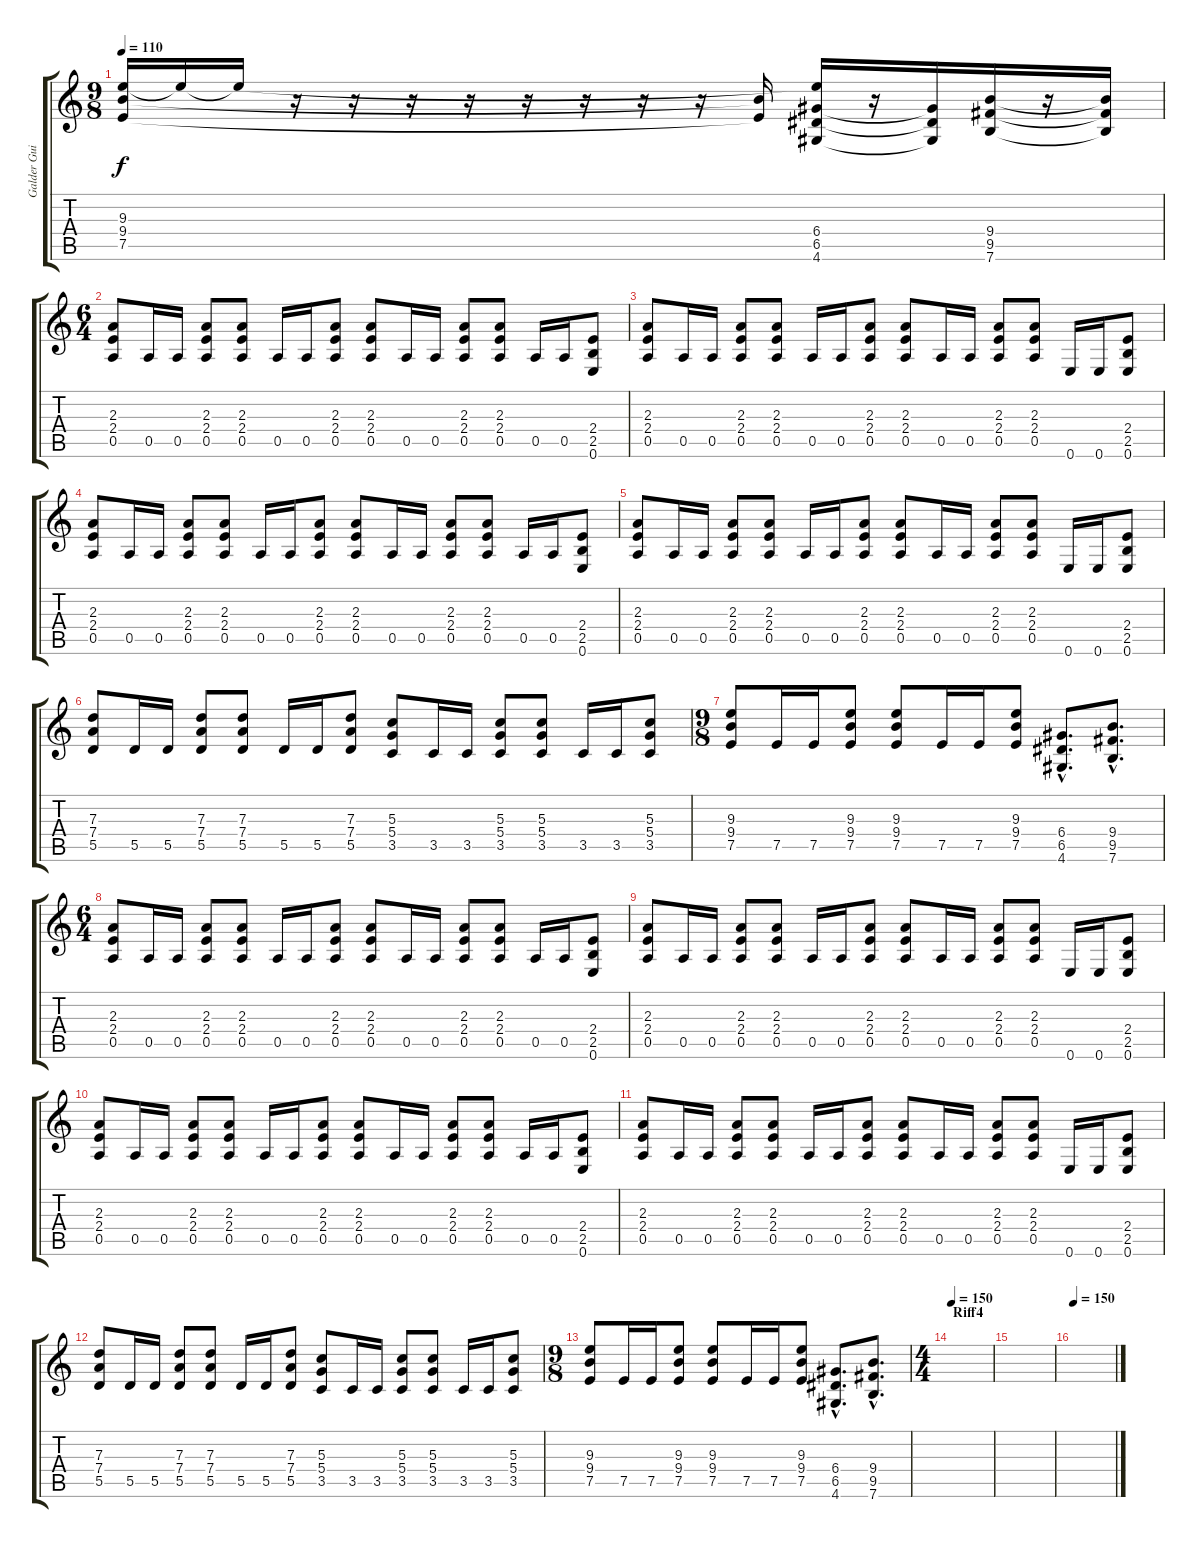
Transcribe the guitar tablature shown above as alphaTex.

\track ("Galder Guitar 2" "Galder Gui") {instrument distortionguitar}
\staff {score tabs}
\tuning (E4 B3 G3 D3 A2 E2) {hide}
\ts (9 8)
\tempo 110
\clef g2
\ks c
(9.3 9.4 7.5).16{dy f} 9.3{t}.16 9.3{t}.16 r.16 r.16 r.16 r.16 r.16 r.16 r.16 r.16 (9.4{t} 7.5{t}).16 (9.3{t} 6.4 6.5 4.6).16 r.16 (6.4{t} 6.5{t} 4.6{t}).16 (9.4 9.5 7.6).16 r.16 (9.4{t} 9.5{t} 7.6{t}).16 |
\ts (6 4)
(2.3 2.4 0.5).8 0.5.16 0.5.16 (2.3 2.4 0.5).8 (2.3 2.4 0.5).8 0.5.16 0.5.16 (2.3 2.4 0.5).8 (2.3 2.4 0.5).8 0.5.16 0.5.16 (2.3 2.4 0.5).8 (2.3 2.4 0.5).8 0.5.16 0.5.16 (2.4 2.5 0.6).8 |
(2.3 2.4 0.5).8 0.5.16 0.5.16 (2.3 2.4 0.5).8 (2.3 2.4 0.5).8 0.5.16 0.5.16 (2.3 2.4 0.5).8 (2.3 2.4 0.5).8 0.5.16 0.5.16 (2.3 2.4 0.5).8 (2.3 2.4 0.5).8 0.6.16 0.6.16 (2.4 2.5 0.6).8 |
(2.3 2.4 0.5).8 0.5.16 0.5.16 (2.3 2.4 0.5).8 (2.3 2.4 0.5).8 0.5.16 0.5.16 (2.3 2.4 0.5).8 (2.3 2.4 0.5).8 0.5.16 0.5.16 (2.3 2.4 0.5).8 (2.3 2.4 0.5).8 0.5.16 0.5.16 (2.4 2.5 0.6).8 |
(2.3 2.4 0.5).8 0.5.16 0.5.16 (2.3 2.4 0.5).8 (2.3 2.4 0.5).8 0.5.16 0.5.16 (2.3 2.4 0.5).8 (2.3 2.4 0.5).8 0.5.16 0.5.16 (2.3 2.4 0.5).8 (2.3 2.4 0.5).8 0.6.16 0.6.16 (2.4 2.5 0.6).8 |
(7.3 7.4 5.5).8 5.5.16 5.5.16 (7.3 7.4 5.5).8 (7.3 7.4 5.5).8 5.5.16 5.5.16 (7.3 7.4 5.5).8 (5.3 5.4 3.5).8 3.5.16 3.5.16 (5.3 5.4 3.5).8 (5.3 5.4 3.5).8 3.5.16 3.5.16 (5.3 5.4 3.5).8 |
\ts (9 8)
(9.3 9.4 7.5).8 7.5.16 7.5.16 (9.3 9.4 7.5).8 (9.3 9.4 7.5).8 7.5.16 7.5.16 (9.3 9.4 7.5).8 (6.4{hac} 6.5{hac} 4.6{hac}).8{d} (9.4{hac} 9.5{hac} 7.6{hac}).8{d} |
\ts (6 4)
(2.3 2.4 0.5).8 0.5.16 0.5.16 (2.3 2.4 0.5).8 (2.3 2.4 0.5).8 0.5.16 0.5.16 (2.3 2.4 0.5).8 (2.3 2.4 0.5).8 0.5.16 0.5.16 (2.3 2.4 0.5).8 (2.3 2.4 0.5).8 0.5.16 0.5.16 (2.4 2.5 0.6).8 |
(2.3 2.4 0.5).8 0.5.16 0.5.16 (2.3 2.4 0.5).8 (2.3 2.4 0.5).8 0.5.16 0.5.16 (2.3 2.4 0.5).8 (2.3 2.4 0.5).8 0.5.16 0.5.16 (2.3 2.4 0.5).8 (2.3 2.4 0.5).8 0.6.16 0.6.16 (2.4 2.5 0.6).8 |
(2.3 2.4 0.5).8 0.5.16 0.5.16 (2.3 2.4 0.5).8 (2.3 2.4 0.5).8 0.5.16 0.5.16 (2.3 2.4 0.5).8 (2.3 2.4 0.5).8 0.5.16 0.5.16 (2.3 2.4 0.5).8 (2.3 2.4 0.5).8 0.5.16 0.5.16 (2.4 2.5 0.6).8 |
(2.3 2.4 0.5).8 0.5.16 0.5.16 (2.3 2.4 0.5).8 (2.3 2.4 0.5).8 0.5.16 0.5.16 (2.3 2.4 0.5).8 (2.3 2.4 0.5).8 0.5.16 0.5.16 (2.3 2.4 0.5).8 (2.3 2.4 0.5).8 0.6.16 0.6.16 (2.4 2.5 0.6).8 |
(7.3 7.4 5.5).8 5.5.16 5.5.16 (7.3 7.4 5.5).8 (7.3 7.4 5.5).8 5.5.16 5.5.16 (7.3 7.4 5.5).8 (5.3 5.4 3.5).8 3.5.16 3.5.16 (5.3 5.4 3.5).8 (5.3 5.4 3.5).8 3.5.16 3.5.16 (5.3 5.4 3.5).8 |
\ts (9 8)
(9.3 9.4 7.5).8 7.5.16 7.5.16 (9.3 9.4 7.5).8 (9.3 9.4 7.5).8 7.5.16 7.5.16 (9.3 9.4 7.5).8 (6.4{hac} 6.5{hac} 4.6{hac}).8{d} (9.4{hac} 9.5{hac} 7.6{hac}).8{d} |
\ts (4 4)
\section ("" "Riff4")
\tempo 150
|
|
\tempo 150
